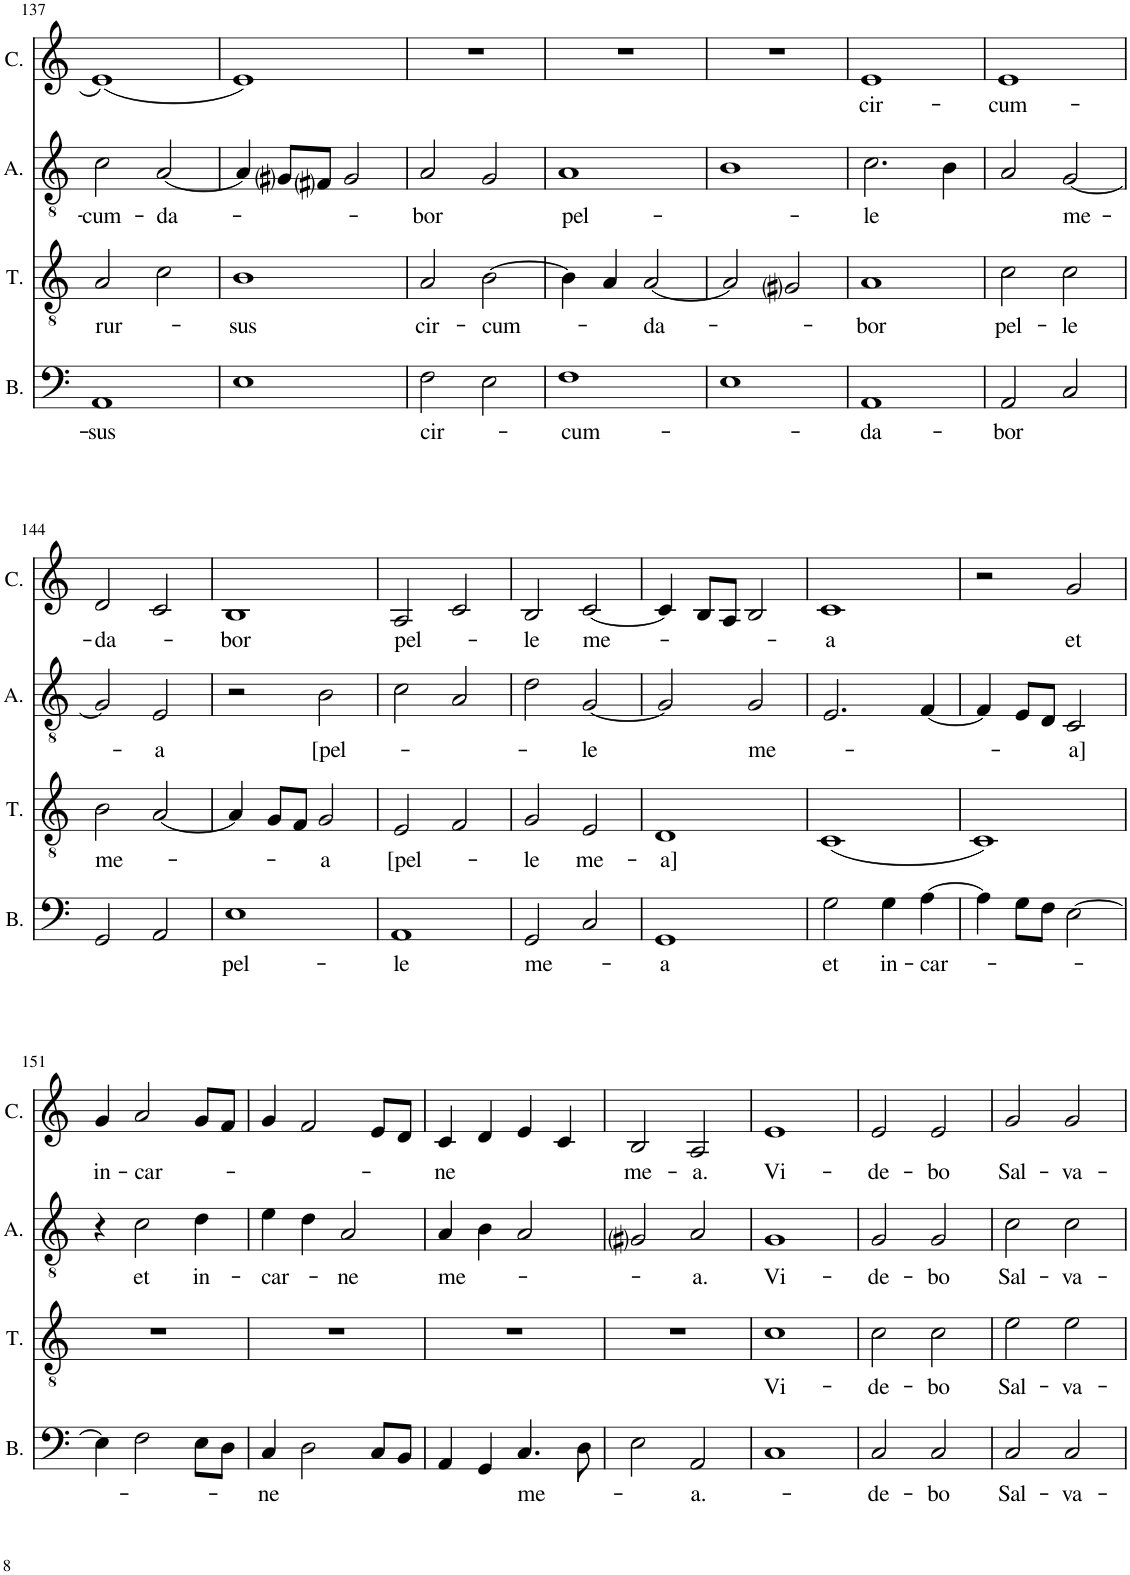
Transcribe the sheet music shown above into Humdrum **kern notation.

**kern	**text	**kern	**text	**kern	**text	**kern	**text
*part4	*part4	*part3	*part3	*part2	*part2	*part1	*part1
*staff4	*staff4	*staff3	*staff3	*staff2	*staff2	*staff1	*staff1
*I"Bassus	*	*I"Tenor	*	*I"Altus	*	*I"Cantus	*
*I'B.	*	*I'T.	*	*I'A.	*	*I'C.	*
!!LO:PB:g=z
*clefF4	*	*clefGv2	*	*clefGv2	*	*clefG2	*
*k[]	*	*k[]	*	*k[]	*	*k[]	*
*M2/2	*	*M2/2	*	*M2/2	*	*M2/2	*
*met(c|)	*	*met(c|)	*	*met(c|)	*	*met(c|)	*
=137	=137	=137	=137	=137	=137	=137	=137
!	!LO:LY:b	!	!LO:LY:b	!	!LO:LY:b	!	!
1AA	-sus	2A/	rur-	2c\	-cum-	(1e	.
!	!	!	!	!	!LO:LY:b	!	!
.	.	2c\	.	[2A/	-da-	.	.
=138	=138	=138	=138	=138	=138	=138	=138
!	!	!	!LO:LY:b	!	!	!	!
1E	.	1B	-sus	4A/]	.	1e)	.
.	.	.	.	8G#i/L	.	.	.
.	.	.	.	8F#i/J	.	.	.
.	.	.	.	2G#/	.	.	.
=139	=139	=139	=139	=139	=139	=139	=139
!	!LO:LY:b	!	!LO:LY:b	!	!LO:LY:b	!	!
2F\	cir-	2A/	cir-	2A/	-bor	1r	.
!	!	!	!LO:LY:b	!	!	!	!
2E\	.	[2B\	-cum-	2G/	.	.	.
=140	=140	=140	=140	=140	=140	=140	=140
!	!LO:LY:b	!	!	!	!LO:LY:b	!	!
1F	-cum-	4B\]	.	1A	pel-	1r	.
.	.	4A/	.	.	.	.	.
!	!	!	!LO:LY:b	!	!	!	!
.	.	[2A/	-da-	.	.	.	.
=141	=141	=141	=141	=141	=141	=141	=141
1E	.	2A/]	.	1B	.	1r	.
.	.	2G#i/	.	.	.	.	.
=142	=142	=142	=142	=142	=142	=142	=142
!	!LO:LY:b	!	!LO:LY:b	!	!LO:LY:b	!	!LO:LY:b
1AA	-da-	1A	-bor	2.c\	-le	1e	cir-
.	.	.	.	4B\	.	.	.
=143	=143	=143	=143	=143	=143	=143	=143
!	!LO:LY:b	!	!LO:LY:b	!	!	!	!LO:LY:b
2AA/	-bor	2c\	pel-	2A/	.	1e	-cum-
!	!	!	!LO:LY:b	!	!LO:LY:b	!	!
2C/	.	2c\	-le	[2G/	me-	.	.
!!LO:LB:g=z
=144	=144	=144	=144	=144	=144	=144	=144
!	!	!	!LO:LY:b	!	!	!	!LO:LY:b
2GG/	.	2B\	me-	2G/]	.	2d/	-da-
!	!	!	!	!	!LO:LY:b	!	!
2AA/	.	[2A/	.	2E/	a	2c/	.
=145	=145	=145	=145	=145	=145	=145	=145
!	!LO:LY:b	!	!	!	!	!	!LO:LY:b
1E	pel-	4A/]	.	2r	.	1B	-bor
.	.	8G/L	.	.	.	.	.
.	.	8F/J	.	.	.	.	.
!	!	!	!LO:LY:b	!	!LO:LY:b	!	!
.	.	2G/	-a	2B\	[pel-	.	.
=146	=146	=146	=146	=146	=146	=146	=146
!	!LO:LY:b	!	!LO:LY:b	!	!	!	!LO:LY:b
1AA	-le	2E/	[pel-	2c\	.	2A/	pel-
.	.	2F/	.	2A/	.	2c/	.
=147	=147	=147	=147	=147	=147	=147	=147
!	!LO:LY:b	!	!LO:LY:b	!	!	!	!LO:LY:b
2GG/	me-	2G/	-le	2d\	.	2B/	-le
!	!	!	!LO:LY:b	!	!LO:LY:b	!	!LO:LY:b
2C/	.	2E/	me-	[2G/	-le	[2c/	me-
=148	=148	=148	=148	=148	=148	=148	=148
!	!LO:LY:b	!	!LO:LY:b	!	!	!	!
1GG	-a	1D	-a]	2G/]	.	4c/]	.
.	.	.	.	.	.	8B/L	.
.	.	.	.	.	.	8A/J	.
!	!	!	!	!	!LO:LY:b	!	!
.	.	.	.	2G/	me-	2B/	.
=149	=149	=149	=149	=149	=149	=149	=149
!	!LO:LY:b	!	!	!	!	!	!LO:LY:b
2G\	et	(1C	.	2.E/	.	1c	-a
!	!LO:LY:b	!	!	!	!	!	!
4G\	in-	.	.	.	.	.	.
!	!LO:LY:b	!	!	!	!	!	!
[4A\	-car-	.	.	[4F/	.	.	.
=150	=150	=150	=150	=150	=150	=150	=150
4A\]	.	1C)	.	4F/]	.	2r	.
8G\L	.	.	.	8E/L	.	.	.
8F\J	.	.	.	8D/J	.	.	.
!	!	!	!	!	!LO:LY:b	!	!LO:LY:b
[2E\	.	.	.	2C/	-a]	2g/	et
!!LO:LB:g=z
=151	=151	=151	=151	=151	=151	=151	=151
!	!	!	!	!	!	!	!LO:LY:b
4E\]	.	1r	.	4r	.	4g/	in-
!	!	!	!	!	!LO:LY:b	!	!LO:LY:b
2F\	.	.	.	2c\	et	2a/	-car-
!	!	!	!	!	!LO:LY:b	!	!
8E\L	.	.	.	4d\	in-	8g/L	.
8D\J	.	.	.	.	.	8f/J	.
=152	=152	=152	=152	=152	=152	=152	=152
!	!LO:LY:b	!	!	!	!LO:LY:b	!	!
4C/	-ne	1r	.	4e\	-car-	4g/	.
2D\	.	.	.	4d\	.	2f/	.
!	!	!	!	!	!LO:LY:b	!	!
.	.	.	.	2A/	-ne	.	.
8C/L	.	.	.	.	.	8e/L	.
8BB/J	.	.	.	.	.	8d/J	.
=153	=153	=153	=153	=153	=153	=153	=153
!	!	!	!	!	!LO:LY:b	!	!LO:LY:b
4AA/	.	1r	.	4A/	me-	4c/	-ne
4GG/	.	.	.	4B\	.	4d/	.
!	!LO:LY:b	!	!	!	!	!	!
4.C/	me-	.	.	2A/	.	4e/	.
.	.	.	.	.	.	4c/	.
8D\	.	.	.	.	.	.	.
=154	=154	=154	=154	=154	=154	=154	=154
!	!	!	!	!	!	!	!LO:LY:b
2E\	.	1r	.	2G#i/	.	2B/	me-
!	!LO:LY:b	!	!	!	!LO:LY:b	!	!LO:LY:b
2AA/	-a.-	.	.	2A/	a.	2A/	-a.
=155	=155	=155	=155	=155	=155	=155	=155
!	!	!	!LO:LY:b	!	!LO:LY:b	!	!LO:LY:b
1C	.	1c	Vi-	1G	Vi-	1e	Vi-
=156	=156	=156	=156	=156	=156	=156	=156
!	!LO:LY:b	!	!LO:LY:b	!	!LO:LY:b	!	!LO:LY:b
2C/	-de-	2c\	-de-	2G/	-de-	2e/	-de-
!	!LO:LY:b	!	!LO:LY:b	!	!LO:LY:b	!	!LO:LY:b
2C/	-bo	2c\	-bo	2G/	-bo	2e/	-bo
=157	=157	=157	=157	=157	=157	=157	=157
!	!LO:LY:b	!	!LO:LY:b	!	!LO:LY:b	!	!LO:LY:b
2C/	Sal-	2e\	Sal-	2c\	Sal-	2g/	Sal-
!	!LO:LY:b	!	!LO:LY:b	!	!LO:LY:b	!	!LO:LY:b
2C/	-va-	2e\	-va-	2c\	-va-	2g/	-va-
=	=	=	=	=	=	=	=
*-	*-	*-	*-	*-	*-	*-	*-
